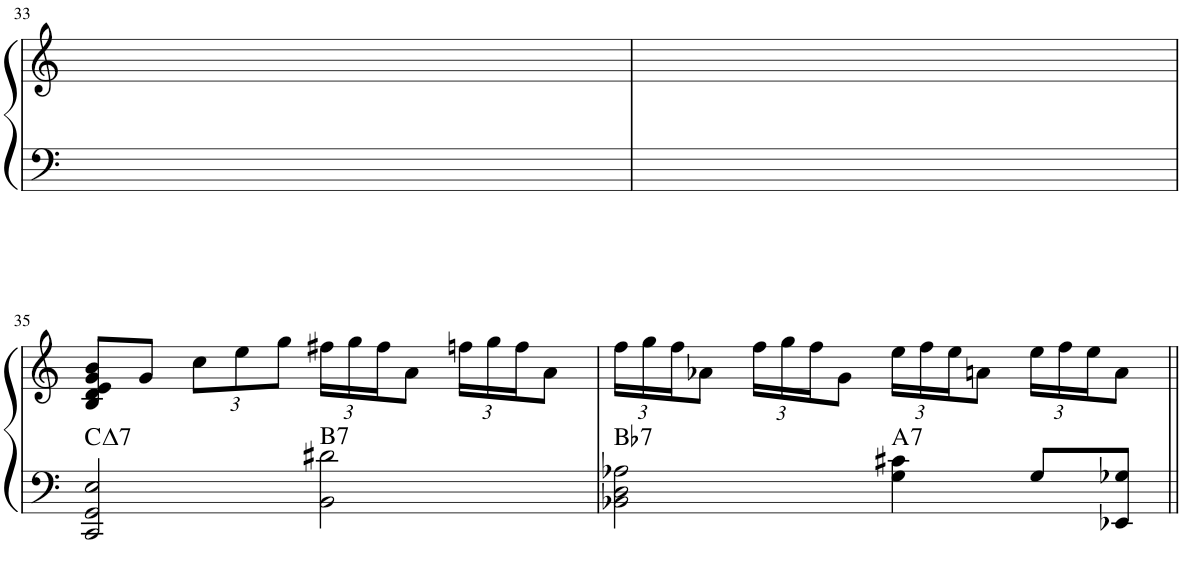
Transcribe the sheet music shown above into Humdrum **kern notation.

**kern	**kern	**harte
*part1	*part1	*part1
*staff2	*staff1	*
*I"Piano	*	*
*I'Pno.	*	*
!!LO:PB:g=z
*clefF4	*clefG2	*
*k[]	*k[]	*
*M4/4	*M4/4	*
=33	=33	=33
1ryy	1ryy	.
=34	=34	=34
1ryy	1ryy	.
!!LO:LB:g=z
=35	=35	=35
!	!	!LO:H:kt=7
2CC/ 2GG/ 2E/	8B/ 8d/ 8e/ 8g/ 8b/L	C:maj7
.	8g/J	.
*	*Xbrackettup	*
.	12cc\L	.
.	12ee\	.
.	12gg\J	.
!	!	!LO:H:kt=7
2BB\ 2d#X\	24ff#X\LL	B:7
.	24gg\	.
.	24ff#\J	.
.	8a\J	.
.	24ffn\LL	.
.	24gg\	.
.	24ff\J	.
.	8a\J	.
=36	=36	=36
!	!	!LO:H:kt=7
2BB-X\ 2D\ 2A-X\	24ff\LL	Bb:7
.	24gg\	.
.	24ff\J	.
.	8a-X\J	.
.	24ff\LL	.
.	24gg\	.
.	24ff\J	.
.	8g\J	.
!	!	!LO:H:kt=7
4G\ 4c#X\	24ee\LL	A:7
.	24ff\	.
.	24ee\J	.
.	8an\J	.
8G/L	24ee\LL	.
.	24ff\	.
.	24ee\J	.
8EE-X/ 8G-X/J	8a\J	.
=||	=||	=||
*-	*-	*-
